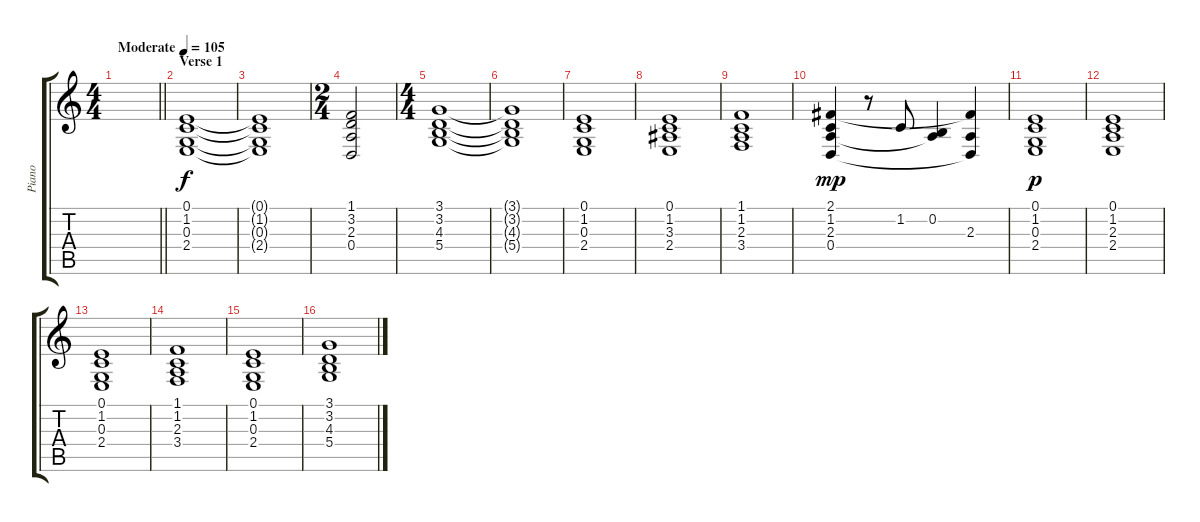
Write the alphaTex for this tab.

\track ("Piano" "Piano") {instrument electricgrandpiano}
\staff {score tabs}
\tuning (E4 B3 G3 D3 A2 E2) {hide}
\ts (4 4)
\tempo (105 "Moderate")
\clef g2
\barLineRight lightlight
\ks c
|
\section ("" "Verse 1")
(0.1 1.2 0.3 2.4).1 |
(0.1{t} 1.2{t} 0.3{t} 2.4{t}).1 |
\ts (2 4)
(1.1 3.2 2.3 0.4).2 |
\ts (4 4)
(3.1 3.2 4.3 5.4).1 |
(3.1{t} 3.2{t} 4.3{t} 5.4{t}).1 |
(0.1 1.2 0.3 2.4).1 |
(0.1 1.2 3.3 2.4).1 |
(1.1 1.2 2.3 3.4).1 |
(2.1 1.2 2.3 0.4).4{dy mp} r.8 1.2.8 (0.2 2.3{t}).4 (2.1{t} 2.3 0.4{t}).4 |
(0.1 1.2 0.3 2.4).1{dy p} |
(0.1 1.2 2.3 2.4).1 |
(0.1 1.2 0.3 2.4).1 |
(1.1 1.2 2.3 3.4).1 |
(0.1 1.2 0.3 2.4).1 |
(3.1 3.2 4.3 5.4).1
